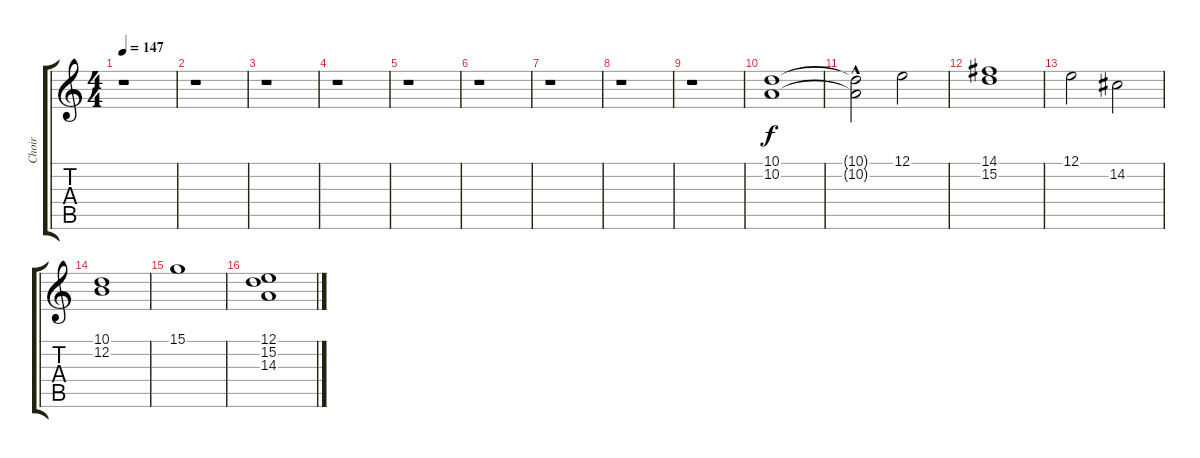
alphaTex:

\track ("Choir" "Choir") {instrument choiraahs}
\staff {score tabs}
\tuning (E4 B3 G3 D3 A2 E2) {hide}
\ts (4 4)
\tempo 147
\clef g2
\ks c
r.1{dy f} |
r.1 |
r.1 |
r.1 |
r.1 |
r.1 |
r.1 |
r.1 |
r.1 |
(10.1 10.2).1 |
(10.1{hac t} 10.2{hac t}).2 12.1.2 |
(14.1 15.2).1 |
12.1.2 14.2.2 |
(10.1 12.2).1 |
15.1.1 |
(12.1 15.2 14.3).1
